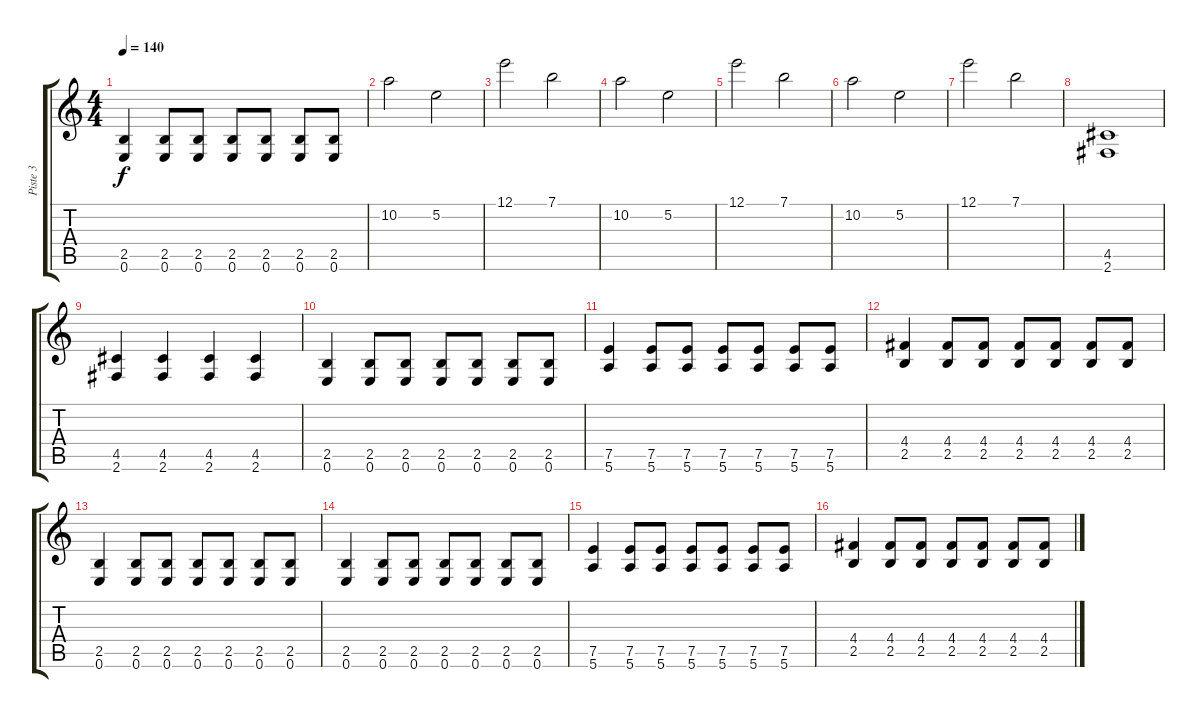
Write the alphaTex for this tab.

\track ("Piste 3" "Piste 3") {instrument distortionguitar}
\staff {score tabs}
\tuning (E4 B3 G3 D3 A2 E2) {hide}
\ts (4 4)
\tempo 140
\clef g2
\ks c
(2.5 0.6).4{dy f} (2.5 0.6).8 (2.5 0.6).8 (2.5 0.6).8 (2.5 0.6).8 (2.5 0.6).8 (2.5 0.6).8 |
10.2.2 5.2.2 |
12.1.2 7.1.2 |
10.2.2 5.2.2 |
12.1.2 7.1.2 |
10.2.2 5.2.2 |
12.1.2 7.1.2 |
(4.5 2.6).1 |
(4.5 2.6).4 (4.5 2.6).4 (4.5 2.6).4 (4.5 2.6).4 |
(2.5 0.6).4 (2.5 0.6).8 (2.5 0.6).8 (2.5 0.6).8 (2.5 0.6).8 (2.5 0.6).8 (2.5 0.6).8 |
(7.5 5.6).4 (7.5 5.6).8 (7.5 5.6).8 (7.5 5.6).8 (7.5 5.6).8 (7.5 5.6).8 (7.5 5.6).8 |
(4.4 2.5).4 (4.4 2.5).8 (4.4 2.5).8 (4.4 2.5).8 (4.4 2.5).8 (4.4 2.5).8 (4.4 2.5).8 |
(2.5 0.6).4 (2.5 0.6).8 (2.5 0.6).8 (2.5 0.6).8 (2.5 0.6).8 (2.5 0.6).8 (2.5 0.6).8 |
(2.5 0.6).4 (2.5 0.6).8 (2.5 0.6).8 (2.5 0.6).8 (2.5 0.6).8 (2.5 0.6).8 (2.5 0.6).8 |
(7.5 5.6).4 (7.5 5.6).8 (7.5 5.6).8 (7.5 5.6).8 (7.5 5.6).8 (7.5 5.6).8 (7.5 5.6).8 |
(4.4 2.5).4 (4.4 2.5).8 (4.4 2.5).8 (4.4 2.5).8 (4.4 2.5).8 (4.4 2.5).8 (4.4 2.5).8
